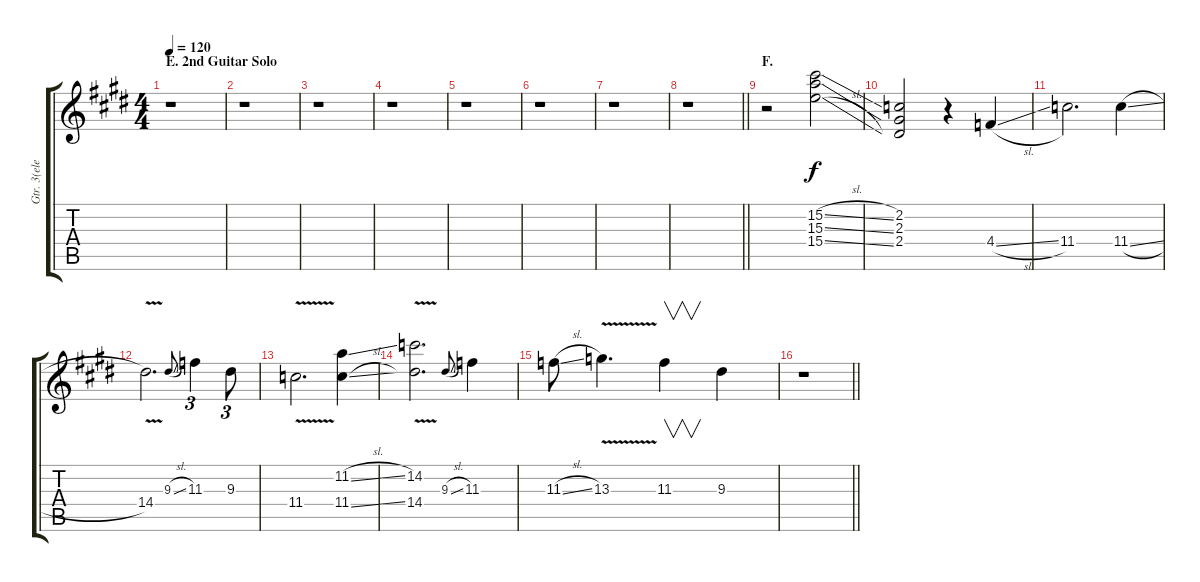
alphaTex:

\track ("Gtr. 3(elec. 12-string w/slide & echo)" "Gtr. 3(ele") {instrument electricguitarclean}
\staff {score tabs}
\tuning (Eb4 Bb3 Gb3 Db3 Ab2 Eb2) {hide}
\ts (4 4)
\section ("" "E. 2nd Guitar Solo")
\tempo 120
\clef g2
\ks e
r.1{dy f} |
r.1 |
r.1 |
r.1 |
r.1 |
r.1 |
r.1 |
\barLineRight lightlight
r.1 |
\section ("" "F.")
r.2 (15.2{sl} 15.3{sl} 15.4{sl}).2 |
(2.2 2.3 2.4).2 r.4 4.4{sl}.4 |
11.4.2{d} 11.4{sl}.4 |
14.4{v}.2{d} 9.3{sl}.8{gr onbeat} 11.3.4{tu (3 2)} 9.3.8{tu (3 2)} |
11.4{v}.2{d} (11.2{sl} 11.4{sl}).4 |
(14.2{v} 14.4{v}).2{d} 9.3{sl}.8{gr onbeat} 11.3.4 |
11.3{sl}.8 13.3{v}.4{d} 11.3.4{v} 9.3.4 |
\barLineRight lightlight
r.1
